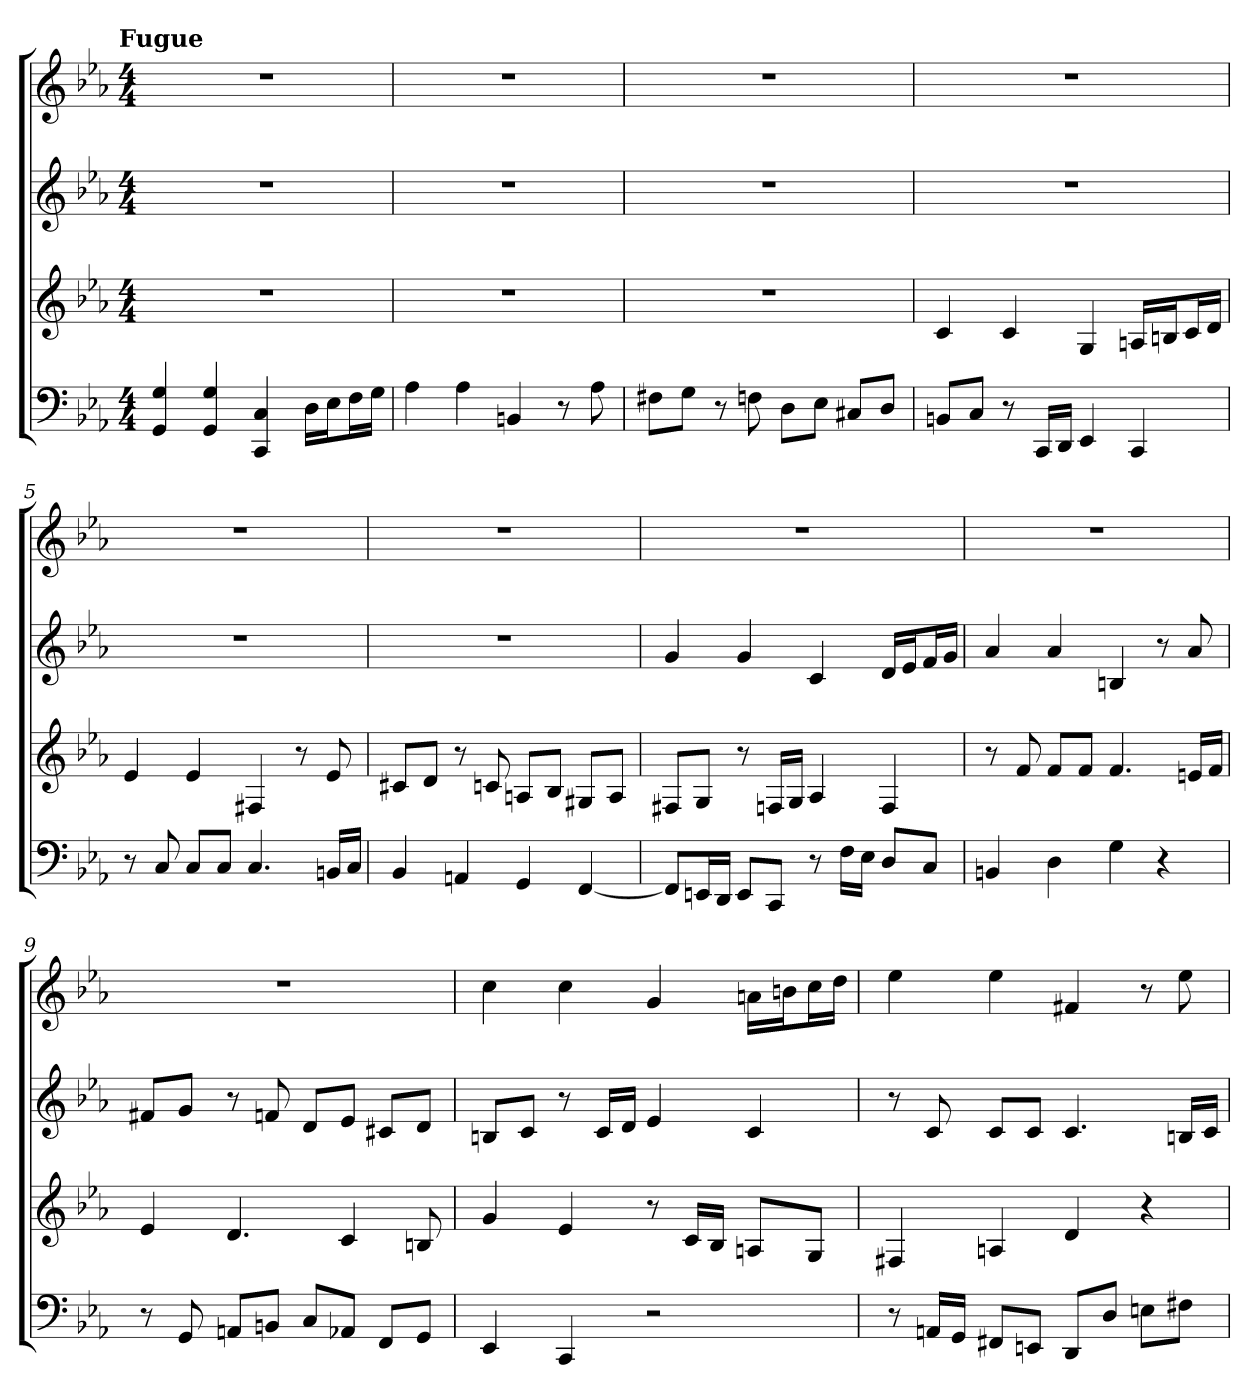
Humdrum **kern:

**kern	**kern	**kern	**kern
*part4	*part3	*part2	*part1
*staff4	*staff3	*staff2	*staff1
*k[b-e-a-]	*k[b-e-a-]	*k[b-e-a-]	*k[b-e-a-]
*c:	*c:	*c:	*c:
!!LO:TX:omd:t=Fugue
*M4/4	*M4/4	*M4/4	*M4/4
=	=	=	=
4GG 4G	1r	1r	1r
4GG 4G	.	.	.
4CC 4C	.	.	.
16DLL	.	.	.
16E-J	.	.	.
16FL	.	.	.
16GJJ	.	.	.
=2	=2	=2	=2
4A-	1r	1r	1r
4A-	.	.	.
4BBn	.	.	.
8r	.	.	.
8A-	.	.	.
=3	=3	=3	=3
8F#XL	1r	1r	1r
8GJ	.	.	.
8r	.	.	.
8Fn	.	.	.
8DL	.	.	.
8E-J	.	.	.
8C#XL	.	.	.
8DJ	.	.	.
=4	=4	=4	=4
8BBnL	4c	1r	1r
8CJ	.	.	.
8r	4c	.	.
16CCLL	.	.	.
16DDJJ	.	.	.
4EE-	4G	.	.
4CC	16AnLL	.	.
.	16BnJ	.	.
.	16cL	.	.
.	16dJJ	.	.
=5	=5	=5	=5
8r	4e-	1r	1r
8C	.	.	.
8CL	4e-	.	.
8CJ	.	.	.
4.C	4F#X	.	.
.	8r	.	.
16BBnLL	8e-	.	.
16CJJ	.	.	.
=6	=6	=6	=6
4BB-	8c#XL	1r	1r
.	8dJ	.	.
4AAn	8r	.	.
.	8cn	.	.
4GG	8AnL	.	.
.	8B-J	.	.
[4FF	8G#XL	.	.
.	8AJ	.	.
=7	=7	=7	=7
8FFL]	8F#XL	4g	1r
16EEnL	8GJ	.	.
16DDJJ	.	.	.
8EEL	8r	4g	.
8CCJ	16FnLL	.	.
.	16GJJ	.	.
8r	4A-	4c	.
16FLL	.	.	.
16E-JJ	.	.	.
8DL	4F	16dLL	.
.	.	16e-J	.
8CJ	.	16fL	.
.	.	16gJJ	.
=8	=8	=8	=8
4BBn	8r	4a-	1r
.	8f	.	.
4D	8fL	4a-	.
.	8fJ	.	.
4G	4.f	4Bn	.
4r	.	8r	.
.	16enLL	8a-	.
.	16fJJ	.	.
=9	=9	=9	=9
8r	4e-	8f#XL	1r
8GG	.	8gJ	.
8AAnL	4.d	8r	.
8BBnJ	.	8fn	.
8CL	.	8dL	.
8AA-XJ	4c	8e-J	.
8FFL	.	8c#XL	.
8GGJ	8Bn	8dJ	.
=10	=10	=10	=10
4EE-	4g	8BnL	4cc
.	.	8cJ	.
4CC	4e-	8r	4cc
.	.	16cLL	.
.	.	16dJJ	.
2r	8r	4e-	4g
.	16cLL	.	.
.	16B-JJ	.	.
.	8AnL	4c	16anLL
.	.	.	16bnJ
.	8GJ	.	16ccL
.	.	.	16ddJJ
=11	=11	=11	=11
8r	4F#X	8r	4ee-
16AAnLL	.	8c	.
16GGJJ	.	.	.
8FF#XL	4An	8cL	4ee-
8EEnJ	.	8cJ	.
8DDL	4d	4.c	4f#X
8DJ	.	.	.
8EnL	4r	.	8r
8F#XJ	.	16BnLL	8ee-
.	.	16cJJ	.
=	=	=	=
*-	*-	*-	*-
